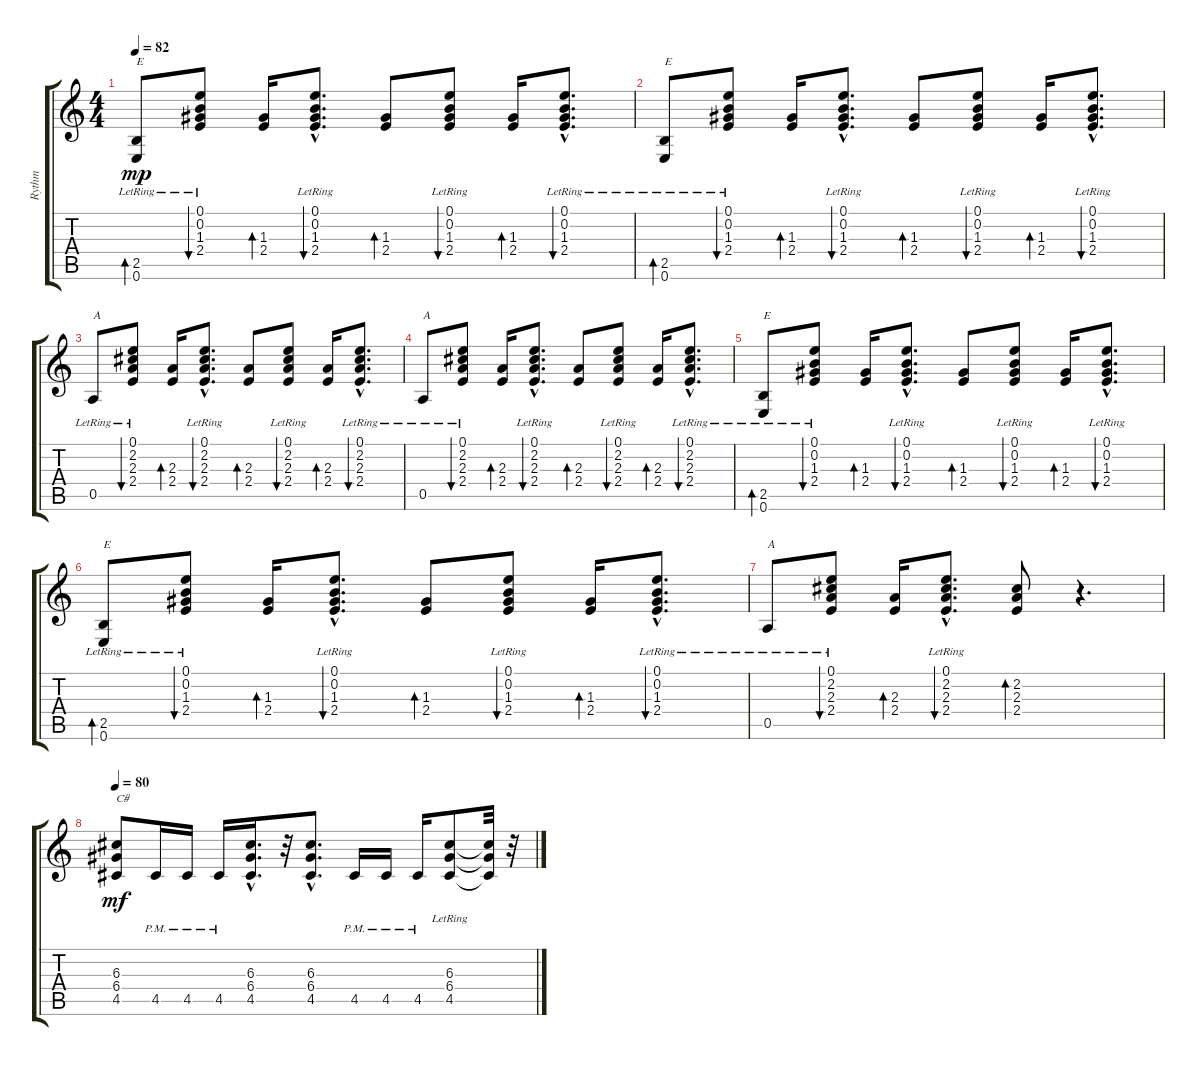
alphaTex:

\track ("Rythm" "Rythm") {instrument distortionguitar}
\staff {score tabs}
\tuning (E4 B3 G3 D3 A2 E2) {hide}
\ts (4 4)
\tempo 82
\clef g2
\ks c
(2.5{lr} 0.6{lr}).8{bd 240 txt "E" dy mp} (0.1{lr} 0.2{lr} 1.3{lr} 2.4{lr}).8{bu 480} (1.3 2.4).16{bd 480} (0.1{hac lr} 0.2{hac lr} 1.3{hac lr} 2.4{hac lr}).8{d bu 480} (1.3 2.4).8{bd 480} (0.1{lr} 0.2{lr} 1.3{lr} 2.4{lr}).8{bu 480} (1.3 2.4).16{bd 480} (0.1{hac lr} 0.2{hac lr} 1.3{hac lr} 2.4{hac lr}).8{d bu 480} |
(2.5{lr} 0.6{lr}).8{bd 240 txt "E"} (0.1{lr} 0.2{lr} 1.3{lr} 2.4{lr}).8{bu 480} (1.3 2.4).16{bd 480} (0.1{hac lr} 0.2{hac lr} 1.3{hac lr} 2.4{hac lr}).8{d bu 480} (1.3 2.4).8{bd 480} (0.1{lr} 0.2{lr} 1.3{lr} 2.4{lr}).8{bu 480} (1.3 2.4).16{bd 480} (0.1{hac lr} 0.2{hac lr} 1.3{hac lr} 2.4{hac lr}).8{d bu 480} |
0.5{lr}.8{txt "A"} (0.1{lr} 2.2{lr} 2.3{lr} 2.4{lr}).8{bu 480} (2.3 2.4).16{bd 480} (0.1{hac lr} 2.2{hac lr} 2.3{hac lr} 2.4{hac lr}).8{d bu 480} (2.3 2.4).8{bd 480} (0.1{lr} 2.2{lr} 2.3{lr} 2.4{lr}).8{bu 480} (2.3 2.4).16{bd 480} (0.1{hac lr} 2.2{hac lr} 2.3{hac lr} 2.4{hac lr}).8{d bu 480} |
\section ("" "")
0.5{lr}.8{txt "A"} (0.1{lr} 2.2{lr} 2.3{lr} 2.4{lr}).8{bu 480} (2.3 2.4).16{bd 480} (0.1{hac lr} 2.2{hac lr} 2.3{hac lr} 2.4{hac lr}).8{d bu 480} (2.3 2.4).8{bd 480} (0.1{lr} 2.2{lr} 2.3{lr} 2.4{lr}).8{bu 480} (2.3 2.4).16{bd 480} (0.1{hac lr} 2.2{hac lr} 2.3{hac lr} 2.4{hac lr}).8{d bu 480} |
(2.5{lr} 0.6{lr}).8{bd 240 txt "E"} (0.1{lr} 0.2{lr} 1.3{lr} 2.4{lr}).8{bu 480} (1.3 2.4).16{bd 480} (0.1{hac lr} 0.2{hac lr} 1.3{hac lr} 2.4{hac lr}).8{d bu 480} (1.3 2.4).8{bd 480} (0.1{lr} 0.2{lr} 1.3{lr} 2.4{lr}).8{bu 480} (1.3 2.4).16{bd 480} (0.1{hac lr} 0.2{hac lr} 1.3{hac lr} 2.4{hac lr}).8{d bu 480} |
(2.5{lr} 0.6{lr}).8{bd 240 txt "E"} (0.1{lr} 0.2{lr} 1.3{lr} 2.4{lr}).8{bu 480} (1.3 2.4).16{bd 480} (0.1{hac lr} 0.2{hac lr} 1.3{hac lr} 2.4{hac lr}).8{d bu 480} (1.3 2.4).8{bd 480} (0.1{lr} 0.2{lr} 1.3{lr} 2.4{lr}).8{bu 480} (1.3 2.4).16{bd 480} (0.1{hac lr} 0.2{hac lr} 1.3{hac lr} 2.4{hac lr}).8{d bu 480} |
0.5{lr}.8{txt "A"} (0.1{lr} 2.2{lr} 2.3{lr} 2.4{lr}).8{bu 480} (2.3 2.4).16{bd 480} (0.1{hac lr} 2.2{hac lr} 2.3{hac lr} 2.4{hac lr}).8{d bu 480} (2.2 2.3 2.4).8{bd 480} r.4{d} |
\section ("" "")
\tempo 80
(6.3 6.4 4.5).8{txt "C#" dy mf} 4.5{pm}.16 4.5{pm}.16 4.5{pm}.16 (6.3{hac} 6.4{hac} 4.5{hac}).16{d} r.32 (6.3{hac} 6.4{hac} 4.5{hac}).8{d} 4.5{pm}.16 4.5{pm}.16 4.5{pm}.16 (6.3{lr} 6.4{lr} 4.5{lr}).8 (6.3{t} 6.4{t} 4.5{t}).32 r.32
